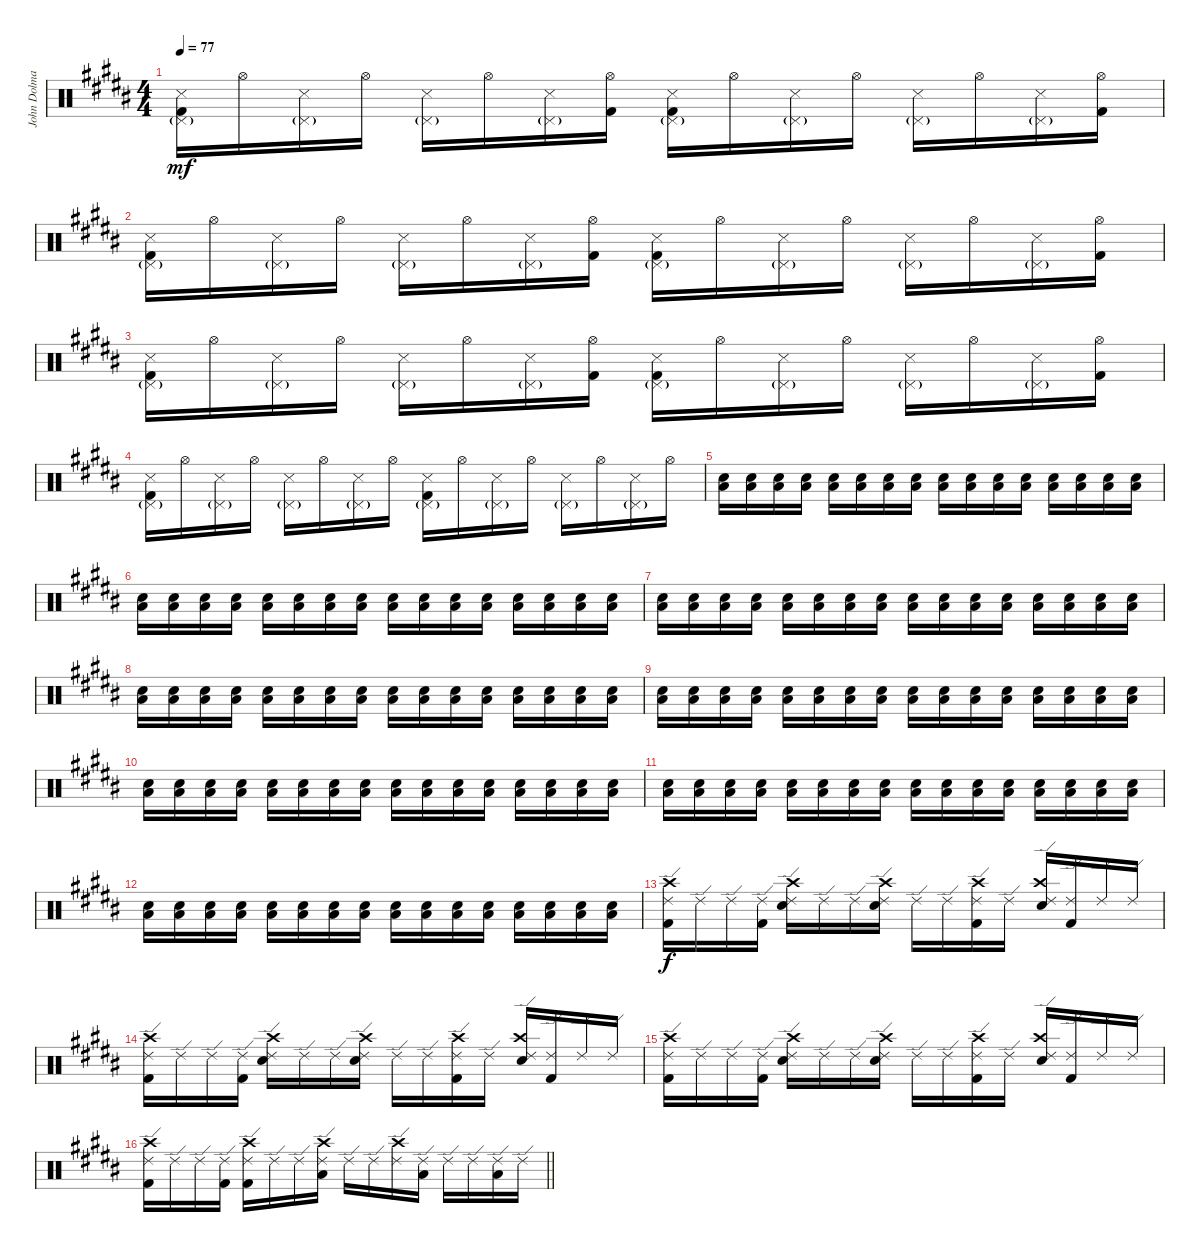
\track ("John Dolmayan" "John Dolma") {instrument percussion}
\staff {score}
\articulation defaults
\ts (4 4)
\tempo 77
\clef neutral
\ks g#minor
("Kick (hit) 2" "Pedal Hi-Hat (hit)"{g} "Snare (side stick) 3").16{dy mf} "Hi-Hat (open)".16 ("Pedal Hi-Hat (hit)"{g} "Snare (side stick) 3").16 "Hi-Hat (open)".16 ("Pedal Hi-Hat (hit)"{g} "Snare (side stick) 3").16 "Hi-Hat (open)".16 ("Pedal Hi-Hat (hit)"{g} "Snare (side stick) 3").16 ("Kick (hit) 2" "Hi-Hat (open)").16 ("Kick (hit) 2" "Pedal Hi-Hat (hit)"{g} "Snare (side stick) 3").16 "Hi-Hat (open)".16 ("Pedal Hi-Hat (hit)"{g} "Snare (side stick) 3").16 "Hi-Hat (open)".16 ("Pedal Hi-Hat (hit)"{g} "Snare (side stick) 3").16 "Hi-Hat (open)".16 ("Pedal Hi-Hat (hit)"{g} "Snare (side stick) 3").16 ("Kick (hit) 2" "Hi-Hat (open)").16 |
("Kick (hit) 2" "Pedal Hi-Hat (hit)"{g} "Snare (side stick) 3").16 "Hi-Hat (open)".16 ("Pedal Hi-Hat (hit)"{g} "Snare (side stick) 3").16 "Hi-Hat (open)".16 ("Pedal Hi-Hat (hit)"{g} "Snare (side stick) 3").16 "Hi-Hat (open)".16 ("Pedal Hi-Hat (hit)"{g} "Snare (side stick) 3").16 ("Kick (hit) 2" "Hi-Hat (open)").16 ("Kick (hit) 2" "Pedal Hi-Hat (hit)"{g} "Snare (side stick) 3").16 "Hi-Hat (open)".16 ("Pedal Hi-Hat (hit)"{g} "Snare (side stick) 3").16 "Hi-Hat (open)".16 ("Pedal Hi-Hat (hit)"{g} "Snare (side stick) 3").16 "Hi-Hat (open)".16 ("Pedal Hi-Hat (hit)"{g} "Snare (side stick) 3").16 ("Kick (hit) 2" "Hi-Hat (open)").16 |
("Kick (hit) 2" "Pedal Hi-Hat (hit)"{g} "Snare (side stick) 3").16 "Hi-Hat (open)".16 ("Pedal Hi-Hat (hit)"{g} "Snare (side stick) 3").16 "Hi-Hat (open)".16 ("Pedal Hi-Hat (hit)"{g} "Snare (side stick) 3").16 "Hi-Hat (open)".16 ("Pedal Hi-Hat (hit)"{g} "Snare (side stick) 3").16 ("Kick (hit) 2" "Hi-Hat (open)").16 ("Kick (hit) 2" "Pedal Hi-Hat (hit)"{g} "Snare (side stick) 3").16 "Hi-Hat (open)".16 ("Pedal Hi-Hat (hit)"{g} "Snare (side stick) 3").16 "Hi-Hat (open)".16 ("Pedal Hi-Hat (hit)"{g} "Snare (side stick) 3").16 "Hi-Hat (open)".16 ("Pedal Hi-Hat (hit)"{g} "Snare (side stick) 3").16 ("Kick (hit) 2" "Hi-Hat (open)").16 |
("Kick (hit) 2" "Pedal Hi-Hat (hit)"{g} "Snare (side stick) 3").16 "Hi-Hat (open)".16 ("Pedal Hi-Hat (hit)"{g} "Snare (side stick) 3").16 "Hi-Hat (open)".16 ("Pedal Hi-Hat (hit)"{g} "Snare (side stick) 3").16 "Hi-Hat (open)".16 ("Pedal Hi-Hat (hit)"{g} "Snare (side stick) 3").16 "Hi-Hat (open)".16 ("Kick (hit) 2" "Pedal Hi-Hat (hit)"{g} "Snare (side stick) 3").16 "Hi-Hat (open)".16 ("Pedal Hi-Hat (hit)"{g} "Snare (side stick) 3").16 "Hi-Hat (open)".16 ("Pedal Hi-Hat (hit)"{g} "Snare (side stick) 3").16 "Hi-Hat (open)".16 ("Pedal Hi-Hat (hit)"{g} "Snare (side stick) 3").16 "Hi-Hat (open)".16 |
("Electric Snare (hit)" "Low Tom (hit)").16 ("Electric Snare (hit)" "Low Tom (hit)").16 ("Electric Snare (hit)" "Low Tom (hit)").16 ("Electric Snare (hit)" "Low Tom (hit)").16 ("Electric Snare (hit)" "Low Tom (hit)").16 ("Electric Snare (hit)" "Low Tom (hit)").16 ("Electric Snare (hit)" "Low Tom (hit)").16 ("Electric Snare (hit)" "Low Tom (hit)").16 ("Electric Snare (hit)" "Low Tom (hit)").16 ("Electric Snare (hit)" "Low Tom (hit)").16 ("Electric Snare (hit)" "Low Tom (hit)").16 ("Electric Snare (hit)" "Low Tom (hit)").16 ("Electric Snare (hit)" "Low Tom (hit)").16 ("Electric Snare (hit)" "Low Tom (hit)").16 ("Electric Snare (hit)" "Low Tom (hit)").16 ("Electric Snare (hit)" "Low Tom (hit)").16 |
("Electric Snare (hit)" "Low Tom (hit)").16 ("Electric Snare (hit)" "Low Tom (hit)").16 ("Electric Snare (hit)" "Low Tom (hit)").16 ("Electric Snare (hit)" "Low Tom (hit)").16 ("Electric Snare (hit)" "Low Tom (hit)").16 ("Electric Snare (hit)" "Low Tom (hit)").16 ("Electric Snare (hit)" "Low Tom (hit)").16 ("Electric Snare (hit)" "Low Tom (hit)").16 ("Electric Snare (hit)" "Low Tom (hit)").16 ("Electric Snare (hit)" "Low Tom (hit)").16 ("Electric Snare (hit)" "Low Tom (hit)").16 ("Electric Snare (hit)" "Low Tom (hit)").16 ("Electric Snare (hit)" "Low Tom (hit)").16 ("Electric Snare (hit)" "Low Tom (hit)").16 ("Electric Snare (hit)" "Low Tom (hit)").16 ("Electric Snare (hit)" "Low Tom (hit)").16 |
("Electric Snare (hit)" "Low Tom (hit)").16 ("Electric Snare (hit)" "Low Tom (hit)").16 ("Electric Snare (hit)" "Low Tom (hit)").16 ("Electric Snare (hit)" "Low Tom (hit)").16 ("Electric Snare (hit)" "Low Tom (hit)").16 ("Electric Snare (hit)" "Low Tom (hit)").16 ("Electric Snare (hit)" "Low Tom (hit)").16 ("Electric Snare (hit)" "Low Tom (hit)").16 ("Electric Snare (hit)" "Low Tom (hit)").16 ("Electric Snare (hit)" "Low Tom (hit)").16 ("Electric Snare (hit)" "Low Tom (hit)").16 ("Electric Snare (hit)" "Low Tom (hit)").16 ("Electric Snare (hit)" "Low Tom (hit)").16 ("Electric Snare (hit)" "Low Tom (hit)").16 ("Electric Snare (hit)" "Low Tom (hit)").16 ("Electric Snare (hit)" "Low Tom (hit)").16 |
("Electric Snare (hit)" "Low Tom (hit)").16 ("Electric Snare (hit)" "Low Tom (hit)").16 ("Electric Snare (hit)" "Low Tom (hit)").16 ("Electric Snare (hit)" "Low Tom (hit)").16 ("Electric Snare (hit)" "Low Tom (hit)").16 ("Electric Snare (hit)" "Low Tom (hit)").16 ("Electric Snare (hit)" "Low Tom (hit)").16 ("Electric Snare (hit)" "Low Tom (hit)").16 ("Electric Snare (hit)" "Low Tom (hit)").16 ("Electric Snare (hit)" "Low Tom (hit)").16 ("Electric Snare (hit)" "Low Tom (hit)").16 ("Electric Snare (hit)" "Low Tom (hit)").16 ("Electric Snare (hit)" "Low Tom (hit)").16 ("Electric Snare (hit)" "Low Tom (hit)").16 ("Electric Snare (hit)" "Low Tom (hit)").16 ("Electric Snare (hit)" "Low Tom (hit)").16 |
("Electric Snare (hit)" "Low Tom (hit)").16 ("Electric Snare (hit)" "Low Tom (hit)").16 ("Electric Snare (hit)" "Low Tom (hit)").16 ("Electric Snare (hit)" "Low Tom (hit)").16 ("Electric Snare (hit)" "Low Tom (hit)").16 ("Electric Snare (hit)" "Low Tom (hit)").16 ("Electric Snare (hit)" "Low Tom (hit)").16 ("Electric Snare (hit)" "Low Tom (hit)").16 ("Electric Snare (hit)" "Low Tom (hit)").16 ("Electric Snare (hit)" "Low Tom (hit)").16 ("Electric Snare (hit)" "Low Tom (hit)").16 ("Electric Snare (hit)" "Low Tom (hit)").16 ("Electric Snare (hit)" "Low Tom (hit)").16 ("Electric Snare (hit)" "Low Tom (hit)").16 ("Electric Snare (hit)" "Low Tom (hit)").16 ("Electric Snare (hit)" "Low Tom (hit)").16 |
("Electric Snare (hit)" "Low Tom (hit)").16 ("Electric Snare (hit)" "Low Tom (hit)").16 ("Electric Snare (hit)" "Low Tom (hit)").16 ("Electric Snare (hit)" "Low Tom (hit)").16 ("Electric Snare (hit)" "Low Tom (hit)").16 ("Electric Snare (hit)" "Low Tom (hit)").16 ("Electric Snare (hit)" "Low Tom (hit)").16 ("Electric Snare (hit)" "Low Tom (hit)").16 ("Electric Snare (hit)" "Low Tom (hit)").16 ("Electric Snare (hit)" "Low Tom (hit)").16 ("Electric Snare (hit)" "Low Tom (hit)").16 ("Electric Snare (hit)" "Low Tom (hit)").16 ("Electric Snare (hit)" "Low Tom (hit)").16 ("Electric Snare (hit)" "Low Tom (hit)").16 ("Electric Snare (hit)" "Low Tom (hit)").16 ("Electric Snare (hit)" "Low Tom (hit)").16 |
("Electric Snare (hit)" "Low Tom (hit)").16 ("Electric Snare (hit)" "Low Tom (hit)").16 ("Electric Snare (hit)" "Low Tom (hit)").16 ("Electric Snare (hit)" "Low Tom (hit)").16 ("Electric Snare (hit)" "Low Tom (hit)").16 ("Electric Snare (hit)" "Low Tom (hit)").16 ("Electric Snare (hit)" "Low Tom (hit)").16 ("Electric Snare (hit)" "Low Tom (hit)").16 ("Electric Snare (hit)" "Low Tom (hit)").16 ("Electric Snare (hit)" "Low Tom (hit)").16 ("Electric Snare (hit)" "Low Tom (hit)").16 ("Electric Snare (hit)" "Low Tom (hit)").16 ("Electric Snare (hit)" "Low Tom (hit)").16 ("Electric Snare (hit)" "Low Tom (hit)").16 ("Electric Snare (hit)" "Low Tom (hit)").16 ("Electric Snare (hit)" "Low Tom (hit)").16 |
("Electric Snare (hit)" "Low Tom (hit)").16 ("Electric Snare (hit)" "Low Tom (hit)").16 ("Electric Snare (hit)" "Low Tom (hit)").16 ("Electric Snare (hit)" "Low Tom (hit)").16 ("Electric Snare (hit)" "Low Tom (hit)").16 ("Electric Snare (hit)" "Low Tom (hit)").16 ("Electric Snare (hit)" "Low Tom (hit)").16 ("Electric Snare (hit)" "Low Tom (hit)").16 ("Electric Snare (hit)" "Low Tom (hit)").16 ("Electric Snare (hit)" "Low Tom (hit)").16 ("Electric Snare (hit)" "Low Tom (hit)").16 ("Electric Snare (hit)" "Low Tom (hit)").16 ("Electric Snare (hit)" "Low Tom (hit)").16 ("Electric Snare (hit)" "Low Tom (hit)").16 ("Electric Snare (hit)" "Low Tom (hit)").16 ("Electric Snare (hit)" "Low Tom (hit)").16 |
("Kick (hit) 2" "Ride (edge) 2" "Crash high (hit)").16{dy f} "Ride (edge) 2".16 "Ride (edge) 2".16 ("Kick (hit) 2" "Ride (edge) 2").16 ("Ride (edge) 2" "Snare (hit) 2" "Crash high (hit)").16 "Ride (edge) 2".16 "Ride (edge) 2".16 ("Ride (edge) 2" "Snare (hit) 2" "Crash high (hit)").16 "Ride (edge) 2".16 "Ride (edge) 2".16 ("Kick (hit) 2" "Ride (edge) 2" "Crash high (hit)").16 "Ride (edge) 2".16 ("Ride (edge) 2" "Snare (hit) 2" "Crash high (hit)").16 ("Kick (hit) 2" "Ride (edge) 2").16 "Ride (edge) 2".16 "Ride (edge) 2".16 |
("Kick (hit) 2" "Ride (edge) 2" "Crash high (hit)").16 "Ride (edge) 2".16 "Ride (edge) 2".16 ("Kick (hit) 2" "Ride (edge) 2").16 ("Ride (edge) 2" "Snare (hit) 2" "Crash high (hit)").16 "Ride (edge) 2".16 "Ride (edge) 2".16 ("Ride (edge) 2" "Snare (hit) 2" "Crash high (hit)").16 "Ride (edge) 2".16 "Ride (edge) 2".16 ("Kick (hit) 2" "Ride (edge) 2" "Crash high (hit)").16 "Ride (edge) 2".16 ("Ride (edge) 2" "Snare (hit) 2" "Crash high (hit)").16 ("Kick (hit) 2" "Ride (edge) 2").16 "Ride (edge) 2".16 "Ride (edge) 2".16 |
("Kick (hit) 2" "Ride (edge) 2" "Crash high (hit)").16 "Ride (edge) 2".16 "Ride (edge) 2".16 ("Kick (hit) 2" "Ride (edge) 2").16 ("Ride (edge) 2" "Snare (hit) 2" "Crash high (hit)").16 "Ride (edge) 2".16 "Ride (edge) 2".16 ("Ride (edge) 2" "Snare (hit) 2" "Crash high (hit)").16 "Ride (edge) 2".16 "Ride (edge) 2".16 ("Kick (hit) 2" "Ride (edge) 2" "Crash high (hit)").16 "Ride (edge) 2".16 ("Ride (edge) 2" "Snare (hit) 2" "Crash high (hit)").16 ("Kick (hit) 2" "Ride (edge) 2").16 "Ride (edge) 2".16 "Ride (edge) 2".16 |
\barLineRight lightlight
("Kick (hit) 2" "Ride (edge) 2" "Crash high (hit)").16 "Ride (edge) 2".16 "Ride (edge) 2".16 ("Kick (hit) 2" "Ride (edge) 2").16 ("Ride (edge) 2" "Crash high (hit)" "Kick (hit) 2").16 "Ride (edge) 2".16 "Ride (edge) 2".16 ("Ride (edge) 2" "Low Tom (hit)" "Crash high (hit)").16 "Ride (edge) 2".16 "Ride (edge) 2".16 ("Ride (edge) 2" "Crash high (hit)").16 ("Ride (edge) 2" "Low Tom (hit)").16 "Ride (edge) 2".16 "Ride (edge) 2".16 ("Ride (edge) 2" "Low Tom (hit)").16 "Ride (edge) 2".16
